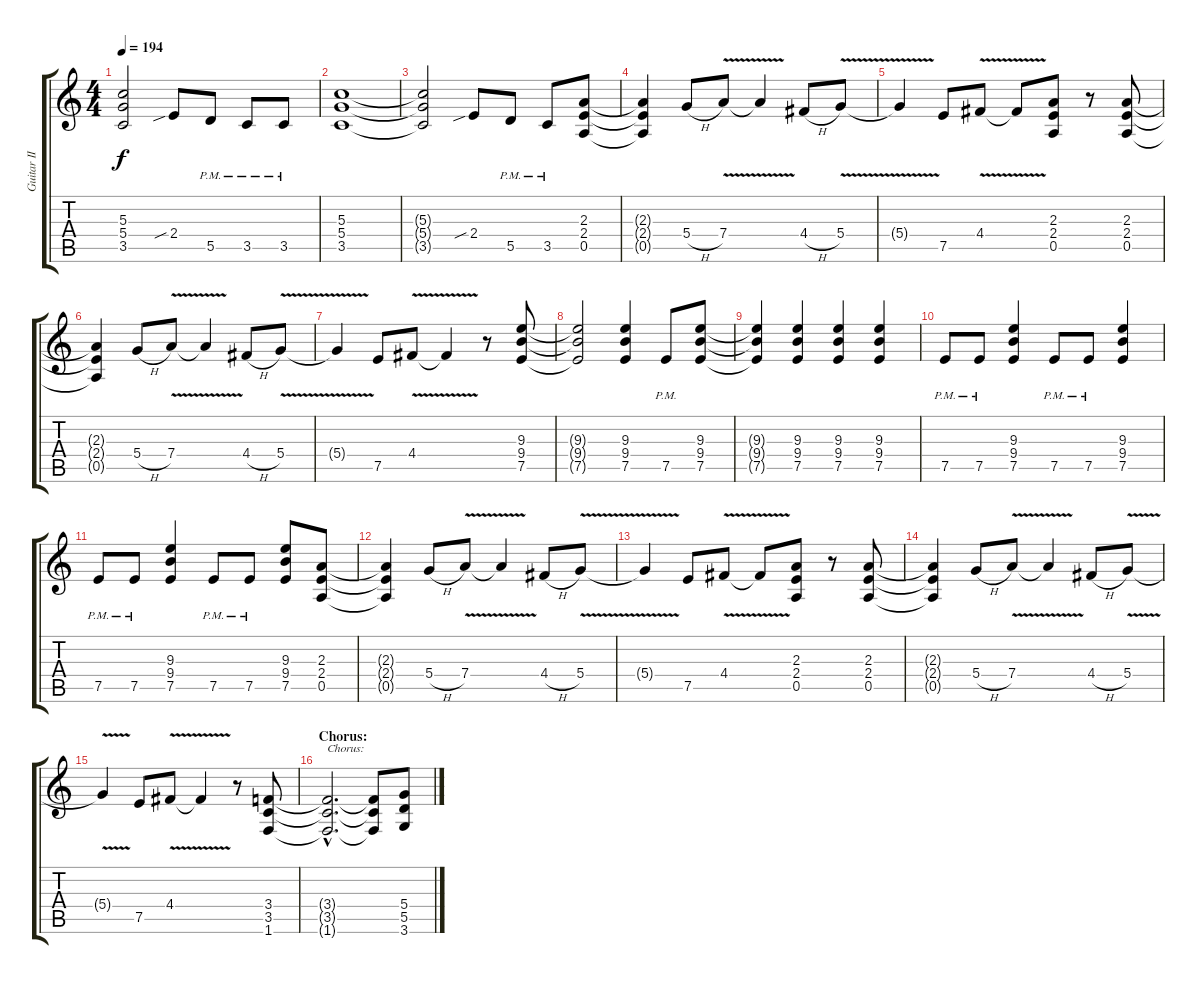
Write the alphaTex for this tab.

\track ("Guitar II" "Guitar II") {instrument distortionguitar}
\staff {score tabs}
\tuning (E4 B3 G3 D3 A2 E2) {hide}
\ts (4 4)
\tempo 194
\clef g2
\ks c
(5.3{t} 5.4{t} 3.5{t}).2{dy f} 2.4{sib}.8 5.5{pm}.8 3.5{pm}.8 3.5{pm}.8 |
(5.3 5.4 3.5).1 |
(5.3{t} 5.4{t} 3.5{t}).2 2.4{sib}.8 5.5{pm}.8 3.5{pm}.8 (2.3 2.4 0.5).8 |
(2.3{t} 2.4{t} 0.5{t}).4 5.4{h}.8 7.4{v}.8 7.4{t}.4 4.4{h}.8 5.4{v}.8 |
5.4{t}.4 7.5.8 4.4{v}.8 4.4{t}.8 (2.3 2.4 0.5).8 r.8 (2.3 2.4 0.5).8 |
(2.3{t} 2.4{t} 0.5{t}).4 5.4{h}.8 7.4{v}.8 7.4{t}.4 4.4{h}.8 5.4{v}.8 |
5.4{t}.4 7.5.8 4.4{v}.8 4.4{t}.4 r.8 (9.3 9.4 7.5).8 |
(9.3{t} 9.4{t} 7.5{t}).2 (9.3 9.4 7.5).4 7.5{pm}.8 (9.3 9.4 7.5).8 |
(9.3{t} 9.4{t} 7.5{t}).4 (9.3 9.4 7.5).4 (9.3 9.4 7.5).4 (9.3 9.4 7.5).4 |
7.5{pm}.8 7.5{pm}.8 (9.3 9.4 7.5).4 7.5{pm}.8 7.5{pm}.8 (9.3 9.4 7.5).4 |
7.5{pm}.8 7.5{pm}.8 (9.3 9.4 7.5).4 7.5{pm}.8 7.5{pm}.8 (9.3 9.4 7.5).8 (2.3 2.4 0.5).8 |
(2.3{t} 2.4{t} 0.5{t}).4 5.4{h}.8 7.4{v}.8 7.4{t}.4 4.4{h}.8 5.4{v}.8 |
5.4{t}.4 7.5.8 4.4{v}.8 4.4{t}.8 (2.3 2.4 0.5).8 r.8 (2.3 2.4 0.5).8 |
(2.3{t} 2.4{t} 0.5{t}).4 5.4{h}.8 7.4{v}.8 7.4{t}.4 4.4{h}.8 5.4{v}.8 |
5.4{t}.4 7.5.8 4.4{v}.8 4.4{t}.4 r.8 (3.4 3.5 1.6).8 |
\section ("" "Chorus:")
(3.4{hac t} 3.5{hac t} 1.6{hac t}).2{d txt "Chorus:"} (3.4{t} 3.5{t} 1.6{t}).8 (5.4 5.5 3.6).8
